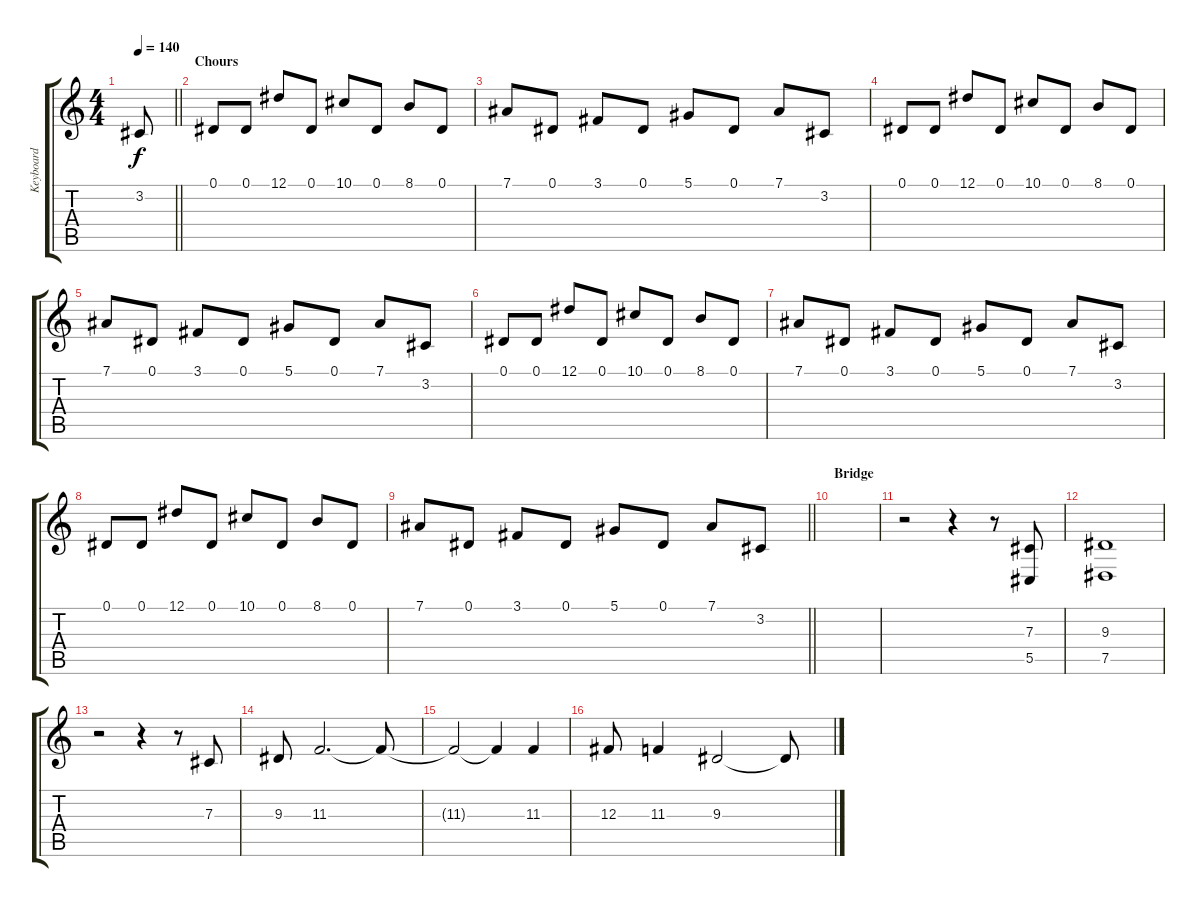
\track ("Keyboard" "Keyboard") {instrument lead2sawtooth}
\staff {score tabs}
\tuning (Eb4 Bb3 Gb3 Db3 Ab2 Eb2) {hide}
\ts (4 4)
\tempo 140
\clef g2
\barLineRight lightlight
\ks c
3.2.8{dy f} |
\section ("" "Chours")
0.1.8 0.1.8 12.1.8 0.1.8 10.1.8 0.1.8 8.1.8 0.1.8 |
7.1.8 0.1.8 3.1.8 0.1.8 5.1.8 0.1.8 7.1.8 3.2.8 |
0.1.8 0.1.8 12.1.8 0.1.8 10.1.8 0.1.8 8.1.8 0.1.8 |
7.1.8 0.1.8 3.1.8 0.1.8 5.1.8 0.1.8 7.1.8 3.2.8 |
0.1.8 0.1.8 12.1.8 0.1.8 10.1.8 0.1.8 8.1.8 0.1.8 |
7.1.8 0.1.8 3.1.8 0.1.8 5.1.8 0.1.8 7.1.8 3.2.8 |
0.1.8 0.1.8 12.1.8 0.1.8 10.1.8 0.1.8 8.1.8 0.1.8 |
\barLineRight lightlight
7.1.8 0.1.8 3.1.8 0.1.8 5.1.8 0.1.8 7.1.8 3.2.8 |
\section ("" "Bridge")
|
r.2 r.4 r.8 (7.3 5.5).8{instrument electricgrandpiano} |
(9.3 7.5).1 |
r.2 r.4 r.8 7.3.8 |
9.3.8 11.3.2{d} 11.3{t}.8 |
11.3{t}.2 11.3{t}.4 11.3.4 |
12.3.8 11.3.4 9.3.2 9.3{t}.8
